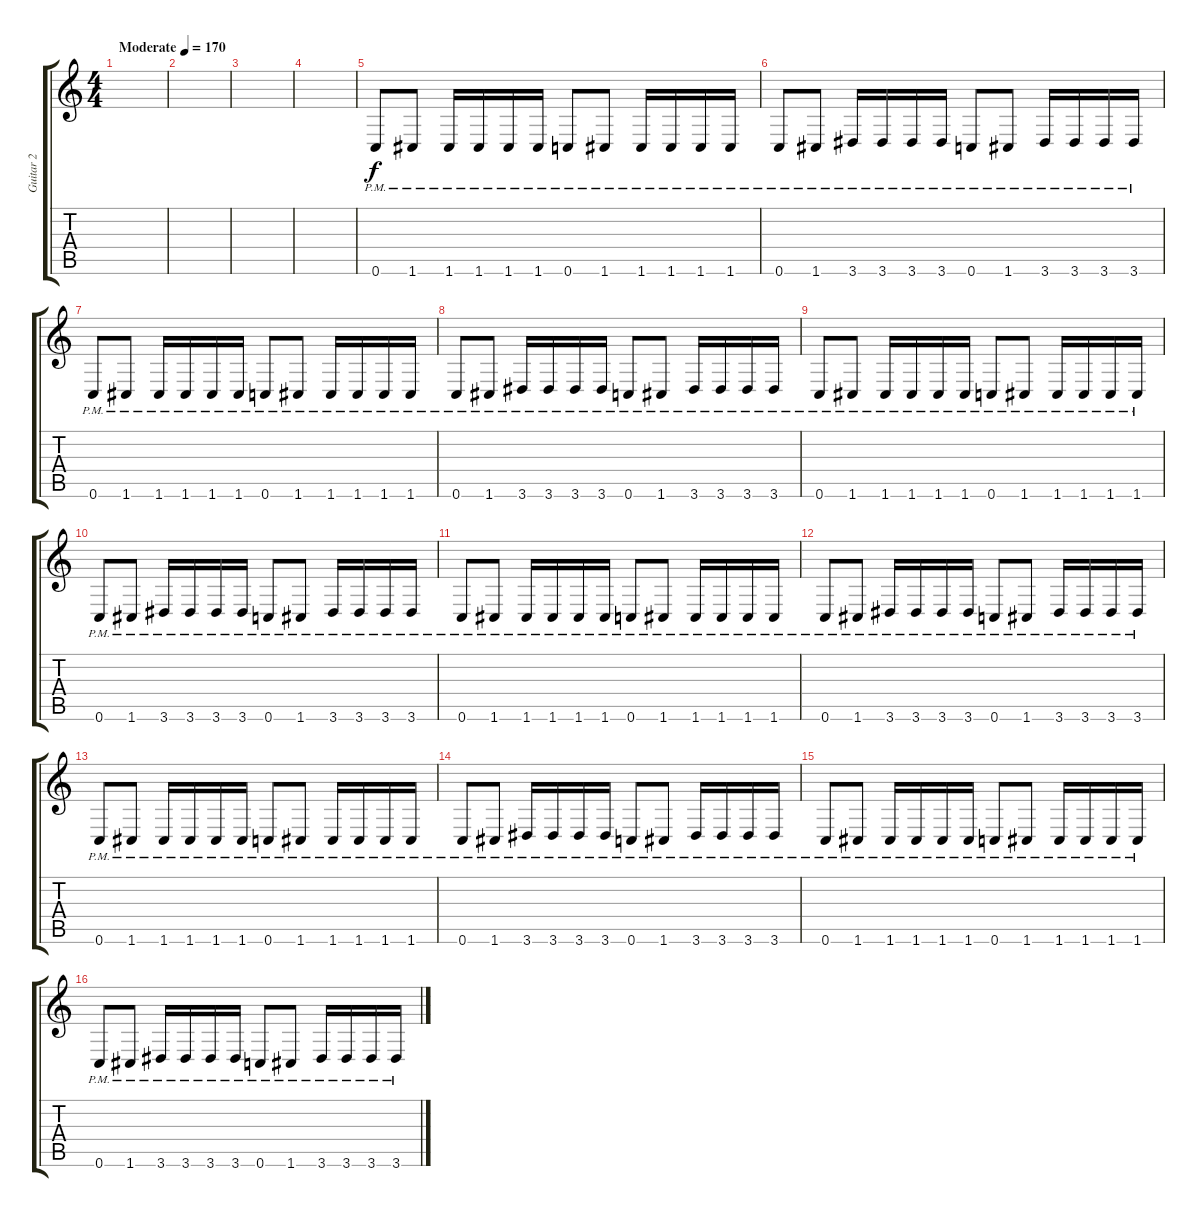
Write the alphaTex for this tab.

\track ("Guitar 2" "Guitar 2") {instrument distortionguitar}
\staff {score tabs}
\tuning (D4 A3 F3 C3 G2 C2) {hide}
\ts (4 4)
\tempo (170 "Moderate")
\clef g2
\ks c
|
|
|
|
0.6{pm}.8 1.6{pm}.8 1.6{pm}.16 1.6{pm}.16 1.6{pm}.16 1.6{pm}.16 0.6{pm}.8 1.6{pm}.8 1.6{pm}.16 1.6{pm}.16 1.6{pm}.16 1.6{pm}.16 |
0.6{pm}.8 1.6{pm}.8 3.6{pm}.16 3.6{pm}.16 3.6{pm}.16 3.6{pm}.16 0.6{pm}.8 1.6{pm}.8 3.6{pm}.16 3.6{pm}.16 3.6{pm}.16 3.6{pm}.16 |
0.6{pm}.8 1.6{pm}.8 1.6{pm}.16 1.6{pm}.16 1.6{pm}.16 1.6{pm}.16 0.6{pm}.8 1.6{pm}.8 1.6{pm}.16 1.6{pm}.16 1.6{pm}.16 1.6{pm}.16 |
0.6{pm}.8 1.6{pm}.8 3.6{pm}.16 3.6{pm}.16 3.6{pm}.16 3.6{pm}.16 0.6{pm}.8 1.6{pm}.8 3.6{pm}.16 3.6{pm}.16 3.6{pm}.16 3.6{pm}.16 |
0.6{pm}.8 1.6{pm}.8 1.6{pm}.16 1.6{pm}.16 1.6{pm}.16 1.6{pm}.16 0.6{pm}.8 1.6{pm}.8 1.6{pm}.16 1.6{pm}.16 1.6{pm}.16 1.6{pm}.16 |
0.6{pm}.8 1.6{pm}.8 3.6{pm}.16 3.6{pm}.16 3.6{pm}.16 3.6{pm}.16 0.6{pm}.8 1.6{pm}.8 3.6{pm}.16 3.6{pm}.16 3.6{pm}.16 3.6{pm}.16 |
0.6{pm}.8 1.6{pm}.8 1.6{pm}.16 1.6{pm}.16 1.6{pm}.16 1.6{pm}.16 0.6{pm}.8 1.6{pm}.8 1.6{pm}.16 1.6{pm}.16 1.6{pm}.16 1.6{pm}.16 |
0.6{pm}.8 1.6{pm}.8 3.6{pm}.16 3.6{pm}.16 3.6{pm}.16 3.6{pm}.16 0.6{pm}.8 1.6{pm}.8 3.6{pm}.16 3.6{pm}.16 3.6{pm}.16 3.6{pm}.16 |
0.6{pm}.8 1.6{pm}.8 1.6{pm}.16 1.6{pm}.16 1.6{pm}.16 1.6{pm}.16 0.6{pm}.8 1.6{pm}.8 1.6{pm}.16 1.6{pm}.16 1.6{pm}.16 1.6{pm}.16 |
0.6{pm}.8 1.6{pm}.8 3.6{pm}.16 3.6{pm}.16 3.6{pm}.16 3.6{pm}.16 0.6{pm}.8 1.6{pm}.8 3.6{pm}.16 3.6{pm}.16 3.6{pm}.16 3.6{pm}.16 |
0.6{pm}.8 1.6{pm}.8 1.6{pm}.16 1.6{pm}.16 1.6{pm}.16 1.6{pm}.16 0.6{pm}.8 1.6{pm}.8 1.6{pm}.16 1.6{pm}.16 1.6{pm}.16 1.6{pm}.16 |
0.6{pm}.8 1.6{pm}.8 3.6{pm}.16 3.6{pm}.16 3.6{pm}.16 3.6{pm}.16 0.6{pm}.8 1.6{pm}.8 3.6{pm}.16 3.6{pm}.16 3.6{pm}.16 3.6{pm}.16
